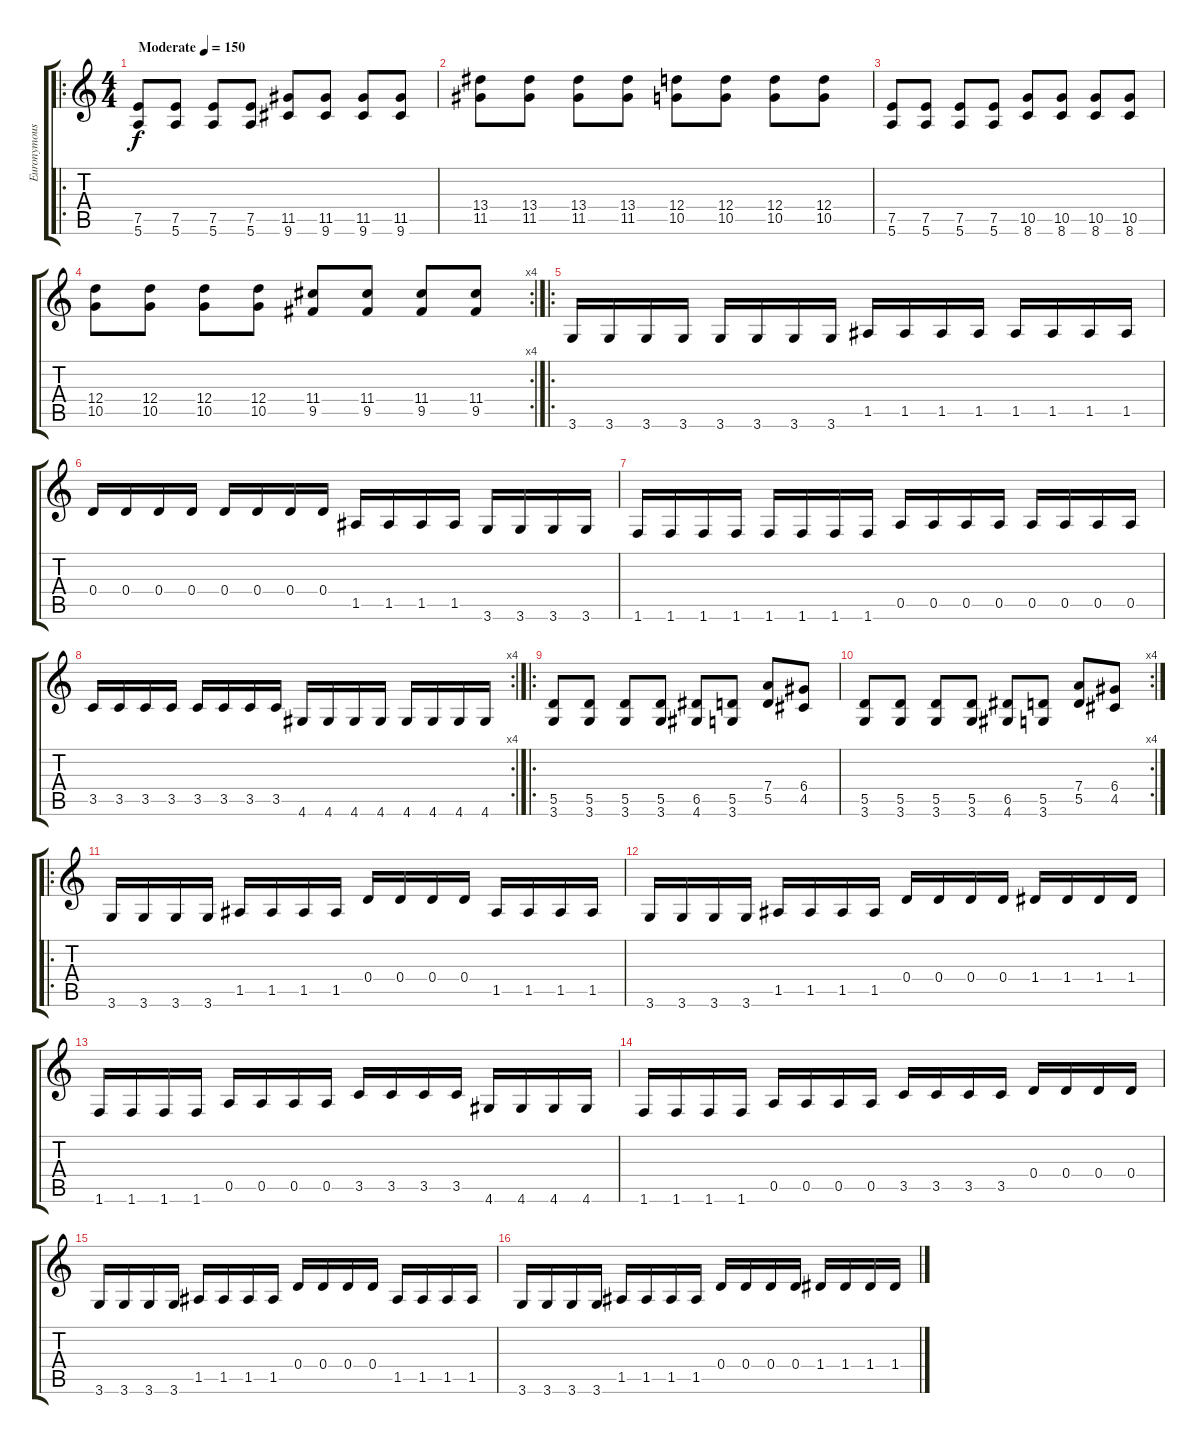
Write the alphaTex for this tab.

\track ("Euronymous" "Euronymous") {instrument distortionguitar}
\staff {score tabs}
\tuning (E4 B3 G3 D3 A2 E2) {hide}
\ro
\ts (4 4)
\tempo (150 "Moderate")
\clef g2
\ks c
(7.5 5.6).8{dy f instrument distortionguitar} (7.5 5.6).8 (7.5 5.6).8 (7.5 5.6).8 (11.5 9.6).8 (11.5 9.6).8 (11.5 9.6).8 (11.5 9.6).8 |
(13.4 11.5).8 (13.4 11.5).8 (13.4 11.5).8 (13.4 11.5).8 (12.4 10.5).8 (12.4 10.5).8 (12.4 10.5).8 (12.4 10.5).8 |
(7.5 5.6).8 (7.5 5.6).8 (7.5 5.6).8 (7.5 5.6).8 (10.5 8.6).8 (10.5 8.6).8 (10.5 8.6).8 (10.5 8.6).8 |
\rc 4
(12.4 10.5).8 (12.4 10.5).8 (12.4 10.5).8 (12.4 10.5).8 (11.4 9.5).8 (11.4 9.5).8 (11.4 9.5).8 (11.4 9.5).8 |
\ro
3.6.16 3.6.16 3.6.16 3.6.16 3.6.16 3.6.16 3.6.16 3.6.16 1.5.16 1.5.16 1.5.16 1.5.16 1.5.16 1.5.16 1.5.16 1.5.16 |
0.4.16 0.4.16 0.4.16 0.4.16 0.4.16 0.4.16 0.4.16 0.4.16 1.5.16 1.5.16 1.5.16 1.5.16 3.6.16 3.6.16 3.6.16 3.6.16 |
1.6.16 1.6.16 1.6.16 1.6.16 1.6.16 1.6.16 1.6.16 1.6.16 0.5.16 0.5.16 0.5.16 0.5.16 0.5.16 0.5.16 0.5.16 0.5.16 |
\rc 4
3.5.16 3.5.16 3.5.16 3.5.16 3.5.16 3.5.16 3.5.16 3.5.16 4.6.16 4.6.16 4.6.16 4.6.16 4.6.16 4.6.16 4.6.16 4.6.16 |
\ro
(5.5 3.6).8 (5.5 3.6).8 (5.5 3.6).8 (5.5 3.6).8 (6.5 4.6).8 (5.5 3.6).8 (7.4 5.5).8 (6.4 4.5).8 |
\rc 4
(5.5 3.6).8 (5.5 3.6).8 (5.5 3.6).8 (5.5 3.6).8 (6.5 4.6).8 (5.5 3.6).8 (7.4 5.5).8 (6.4 4.5).8 |
\ro
3.6.16 3.6.16 3.6.16 3.6.16 1.5.16 1.5.16 1.5.16 1.5.16 0.4.16 0.4.16 0.4.16 0.4.16 1.5.16 1.5.16 1.5.16 1.5.16 |
3.6.16 3.6.16 3.6.16 3.6.16 1.5.16 1.5.16 1.5.16 1.5.16 0.4.16 0.4.16 0.4.16 0.4.16 1.4.16 1.4.16 1.4.16 1.4.16 |
1.6.16 1.6.16 1.6.16 1.6.16 0.5.16 0.5.16 0.5.16 0.5.16 3.5.16 3.5.16 3.5.16 3.5.16 4.6.16 4.6.16 4.6.16 4.6.16 |
1.6.16 1.6.16 1.6.16 1.6.16 0.5.16 0.5.16 0.5.16 0.5.16 3.5.16 3.5.16 3.5.16 3.5.16 0.4.16 0.4.16 0.4.16 0.4.16 |
3.6.16 3.6.16 3.6.16 3.6.16 1.5.16 1.5.16 1.5.16 1.5.16 0.4.16 0.4.16 0.4.16 0.4.16 1.5.16 1.5.16 1.5.16 1.5.16 |
3.6.16 3.6.16 3.6.16 3.6.16 1.5.16 1.5.16 1.5.16 1.5.16 0.4.16 0.4.16 0.4.16 0.4.16 1.4.16 1.4.16 1.4.16 1.4.16
